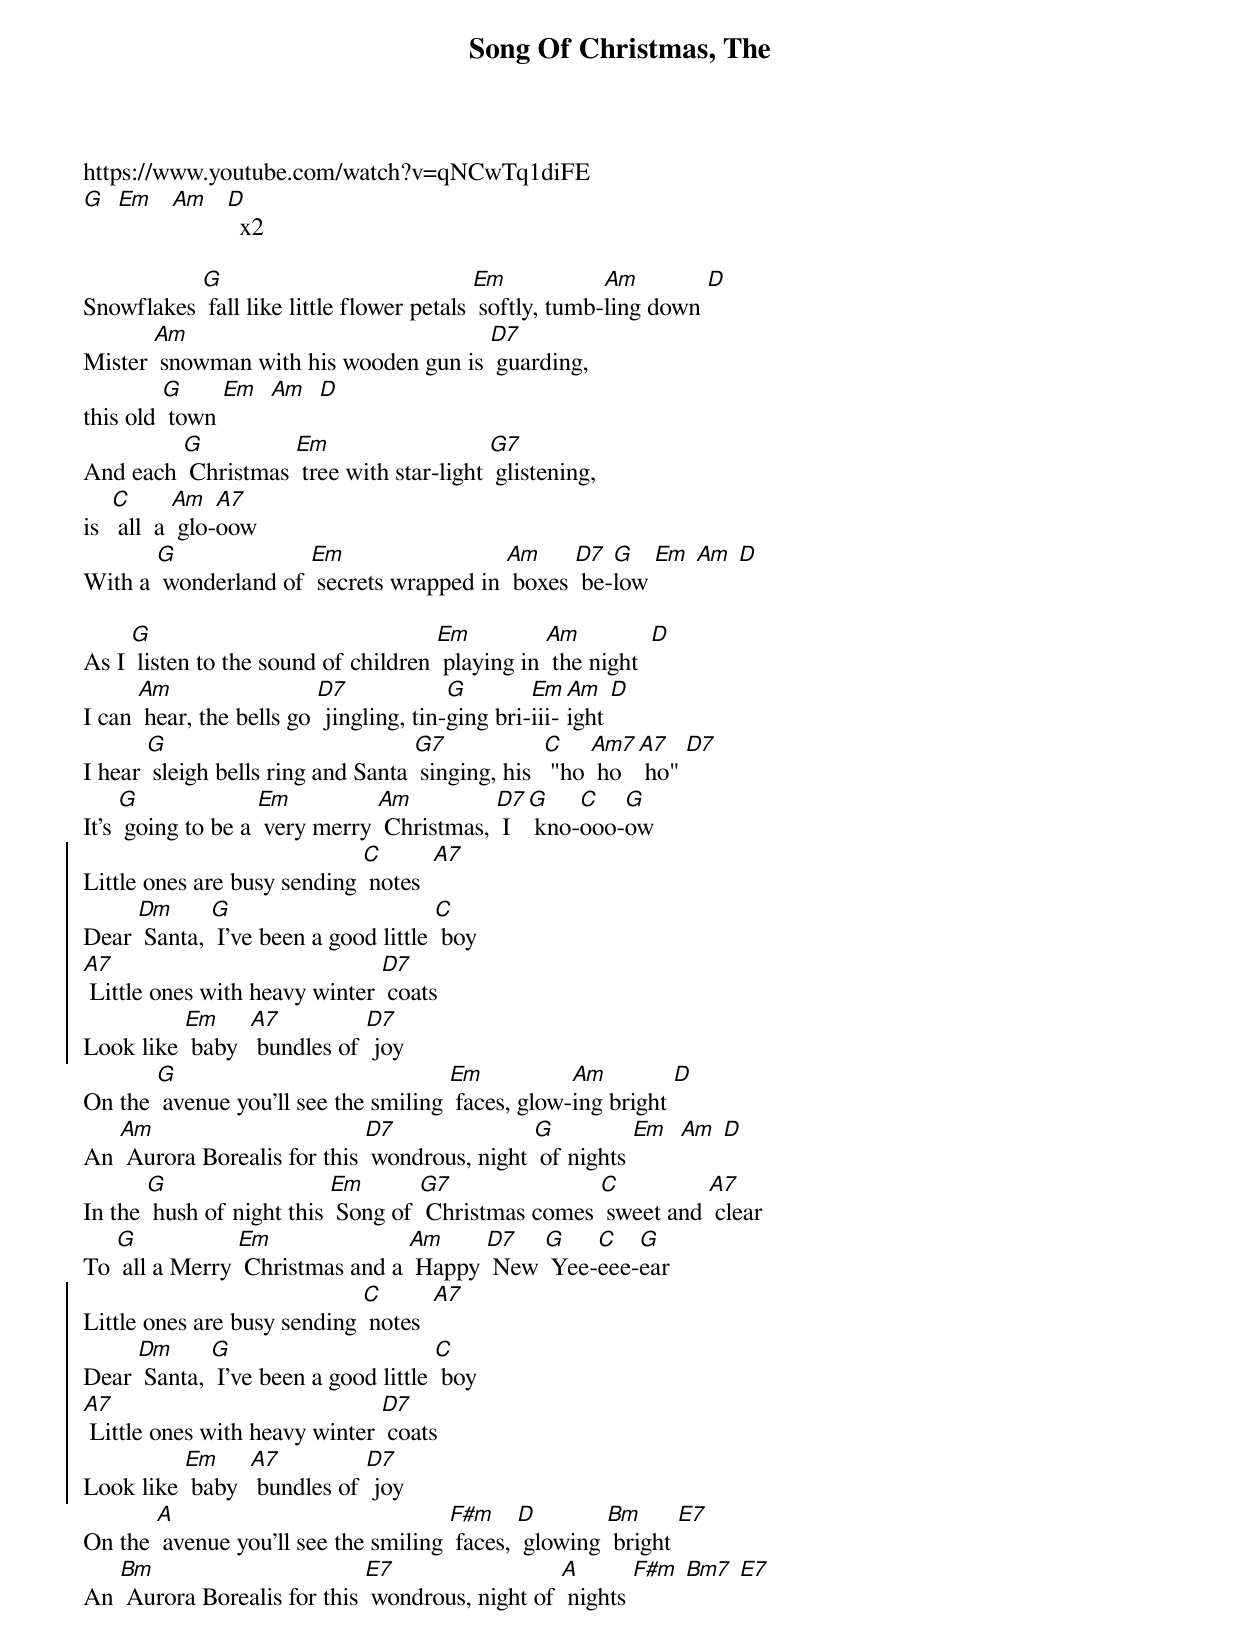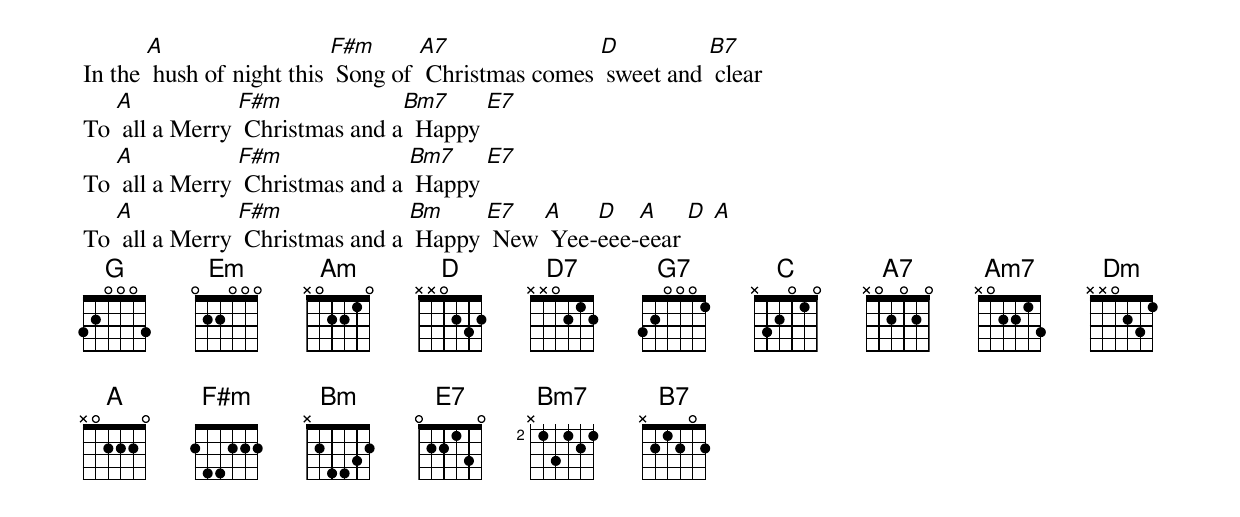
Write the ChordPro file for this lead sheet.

{t: Song Of Christmas, The}
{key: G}
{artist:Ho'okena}
https://www.youtube.com/watch?v=qNCwTq1diFE
{c: }
[G]  [Em]   [Am]   [D]  x2

Snowflakes [G] fall like little flower petals [Em] softly, tumb-[Am]ling down [D]
Mister [Am] snowman with his wooden gun is [D7] guarding,
this old [G] town [Em]  [Am]  [D]
And each [G] Christmas [Em] tree with star-light [G7] glistening,
is  [C] all  a [Am] glo-[A7]oow
With a [G] wonderland of [Em] secrets wrapped in [Am] boxes [D7] be-[G]low [Em] [Am] [D]

As I [G] listen to the sound of children [Em] playing in [Am] the night  [D]
I can [Am] hear, the bells go [D7] jingling, tin-[G]ging bri-[Em]iii-[Am]ight [D]
I hear [G] sleigh bells ring and Santa [G7] singing, his  [C] "ho [Am7] ho  [A7] ho" [D7]
It’s [G] going to be a [Em] very merry [Am] Christmas, [D7] I [G] kno-[C]ooo-[G]ow
{soc}
Little ones are busy sending [C] notes  [A7]
Dear [Dm] Santa, [G] I’ve been a good little [C] boy
[A7] Little ones with heavy winter [D7] coats
Look like [Em] baby  [A7] bundles of [D7] joy
{eoc}
On the [G] avenue you’ll see the smiling [Em] faces, glow-[Am]ing bright [D]
An [Am] Aurora Borealis for this [D7] wondrous, night [G] of nights [Em]  [Am] [D]
In the [G] hush of night this [Em] Song of [G7] Christmas comes [C] sweet and [A7] clear
To [G] all a Merry [Em] Christmas and a [Am] Happy [D7] New [G] Yee-[C]eee-[G]ear
{soc}
Little ones are busy sending [C] notes  [A7]
Dear [Dm] Santa, [G] I’ve been a good little [C] boy
[A7] Little ones with heavy winter [D7] coats
Look like [Em] baby  [A7] bundles of [D7] joy
{eoc}
On the [A] avenue you’ll see the smiling [F#m] faces, [D] glowing [Bm] bright [E7]
An [Bm] Aurora Borealis for this [E7] wondrous, night of [A] nights [F#m] [Bm7] [E7]
In the [A] hush of night this [F#m] Song of [A7] Christmas comes [D] sweet and [B7] clear
To [A] all a Merry [F#m] Christmas and a[Bm7]  Happy [E7]
To [A] all a Merry [F#m] Christmas and a [Bm7] Happy [E7]
To [A] all a Merry [F#m] Christmas and a [Bm] Happy [E7] New [A] Yee-[D]eee-[A]eear [D] [A]
